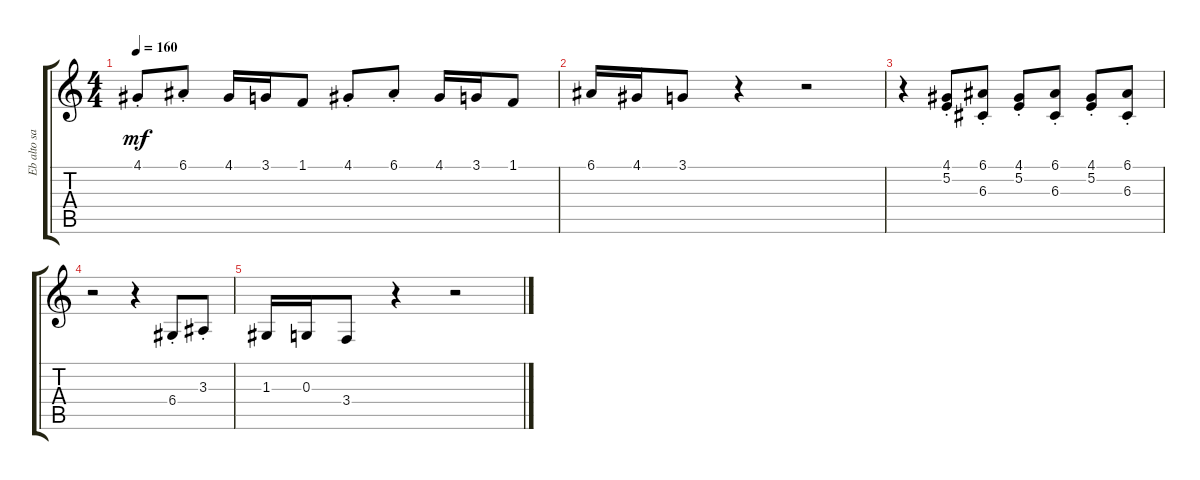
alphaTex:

\track ("Eb alto sax" "Eb alto sa") {instrument altosax}
\staff {score tabs}
\tuning (E4 B3 G3 D3 A2 E2) {hide}
\ts (4 4)
\tempo 160
\clef g2
\ks c
4.1{st}.8{dy mf} 6.1{st}.8 4.1.16 3.1.16 1.1.8 4.1{st}.8 6.1{st}.8 4.1.16 3.1.16 1.1.8 |
6.1.16 4.1.16 3.1.8 r.4 r.2 |
r.4 (4.1{st} 5.2{st}).8 (6.1{st} 6.3{st}).8 (4.1{st} 5.2{st}).8 (6.1{st} 6.3{st}).8 (4.1{st} 5.2{st}).8 (6.1{st} 6.3{st}).8 |
r.2 r.4 6.4{st}.8 3.3{st}.8 |
1.3.16 0.3.16 3.4.8 r.4 r.2
